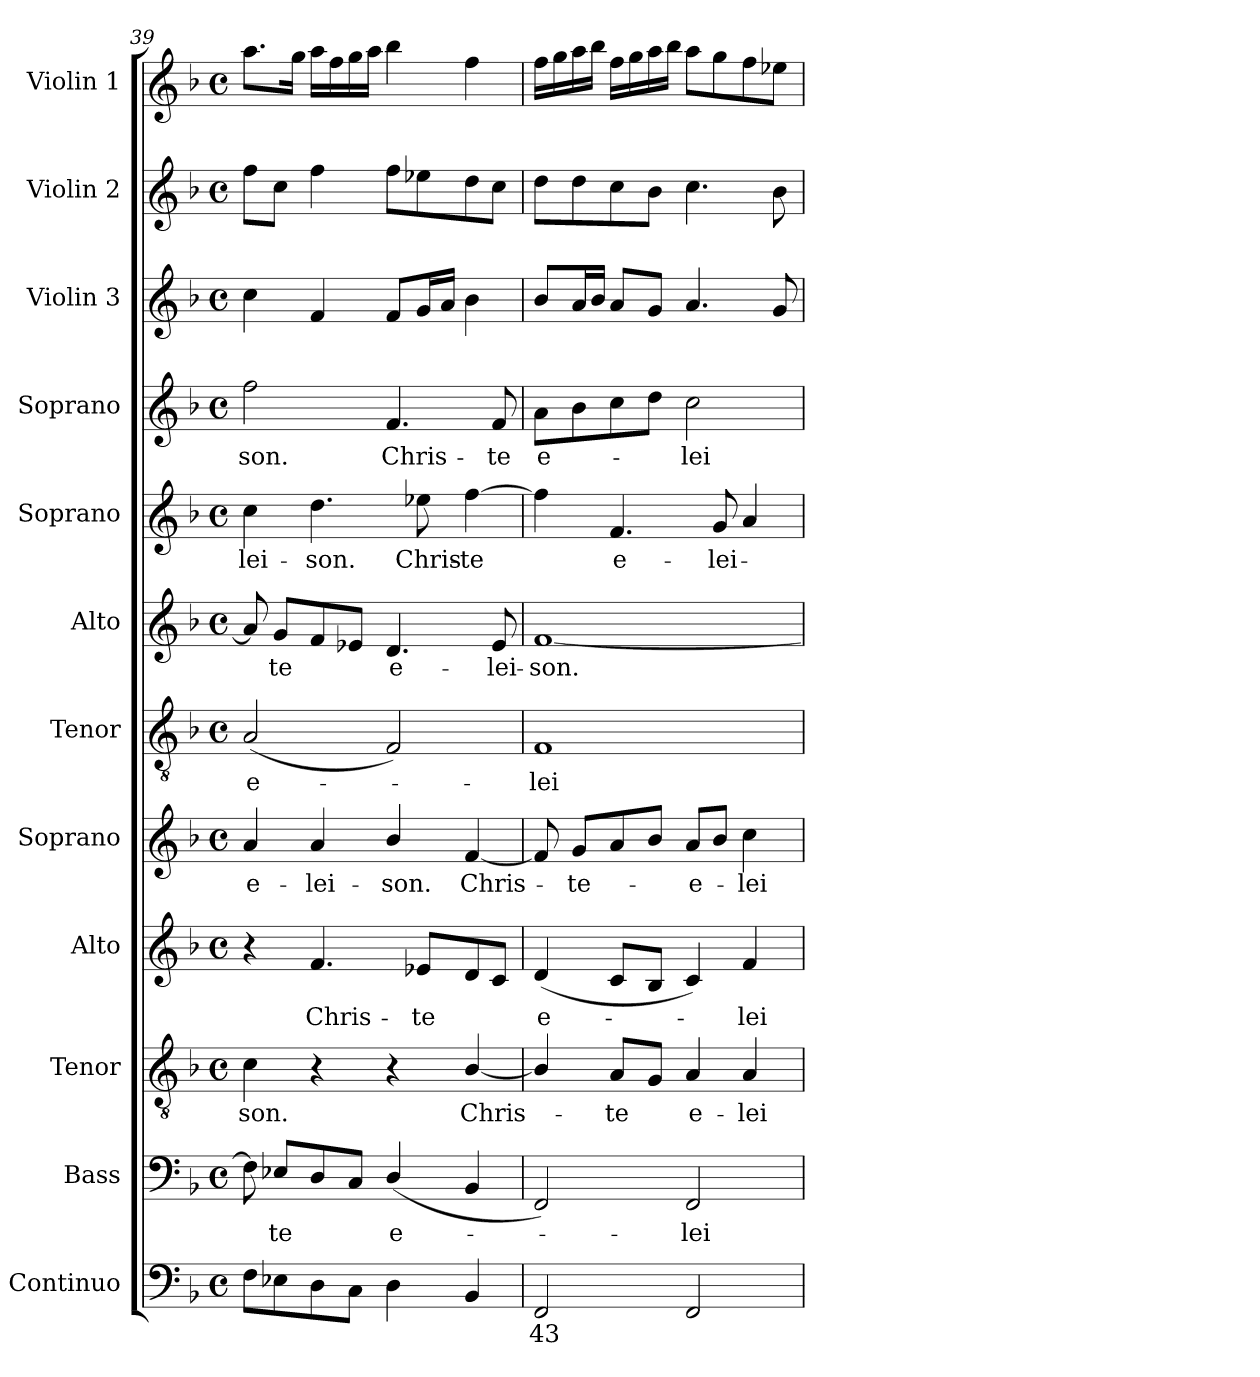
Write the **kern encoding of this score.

**kern	**text	**kern	**text	**kern	**text	**kern	**text	**kern	**text	**kern	**text	**kern	**text	**kern	**text	**kern	**text	**kern	**kern	**kern
*part12	*part12	*part11	*part11	*part10	*part10	*part9	*part9	*part8	*part8	*part7	*part7	*part6	*part6	*part5	*part5	*part4	*part4	*part3	*part2	*part1
*staff12	*staff12	*staff11	*staff11	*staff10	*staff10	*staff9	*staff9	*staff8	*staff8	*staff7	*staff7	*staff6	*staff6	*staff5	*staff5	*staff4	*staff4	*staff3	*staff2	*staff1
*I"Continuo	*	*I"Bass	*	*I"Tenor	*	*I"Alto	*	*I"Soprano	*	*I"Tenor	*	*I"Alto	*	*I"Soprano	*	*I"Soprano	*	*I"Violin 3	*I"Violin 2	*I"Violin 1
*I'Cont.	*	*I'B.	*	*I'T.	*	*I'A.	*	*I'S.	*	*I'T.	*	*I'A.	*	*I'S.	*	*I'S.	*	*I'Vln. 3	*I'Vln. 2	*I'Vln. 1
*clefF4	*	*clefF4	*	*clefGv2	*	*clefG2	*	*clefG2	*	*clefGv2	*	*clefG2	*	*clefG2	*	*clefG2	*	*clefG2	*clefG2	*clefG2
*	*	*	*	*ITrd7c12	*	*	*	*	*	*ITrd7c12	*	*	*	*	*	*	*	*	*	*
*k[b-]	*	*k[b-]	*	*k[b-]	*	*k[b-]	*	*k[b-]	*	*k[b-]	*	*k[b-]	*	*k[b-]	*	*k[b-]	*	*k[b-]	*k[b-]	*k[b-]
*F:	*	*F:	*	*F:	*	*F:	*	*F:	*	*F:	*	*F:	*	*F:	*	*F:	*	*F:	*F:	*F:
*M4/4	*	*M4/4	*	*M4/4	*	*M4/4	*	*M4/4	*	*M4/4	*	*M4/4	*	*M4/4	*	*M4/4	*	*M4/4	*M4/4	*M4/4
*met(c)	*	*met(c)	*	*met(c)	*	*met(c)	*	*met(c)	*	*met(c)	*	*met(c)	*	*met(c)	*	*met(c)	*	*met(c)	*met(c)	*met(c)
=39	=39	=39	=39	=39	=39	=39	=39	=39	=39	=39	=39	=39	=39	=39	=39	=39	=39	=39	=39	=39
!	!	!	!	!	!LO:LY:b:color=#000000	!	!	!	!	!	!	!	!	!	!	!	!	!	!	!
!	!	!	!	!	!	!	!	!	!LO:LY:b:color=#000000	!	!	!	!	!	!	!	!	!	!	!
!	!	!	!	!	!	!	!	!	!	!	!LO:LY:b:color=#000000	!	!	!	!	!	!	!	!	!
!	!	!	!	!	!	!	!	!	!	!	!	!	!	!	!LO:LY:b:color=#000000	!	!	!	!	!
!	!	!	!	!	!	!	!	!	!	!	!	!	!	!	!	!	!LO:LY:b:color=#000000	!	!	!
8Fi\L	.	8Fi\]	.	4Ci\	-son.	4r	.	4ai/	e-	(2AAi/	e-	8ai/]	.	4cci\	-lei-	2ffi\	-son.	4cci\	8ffi\L	8.aai\L
!	!	!	!LO:LY:b:color=#000000	!	!	!	!	!	!	!	!	!	!	!	!	!	!	!	!	!
!	!	!	!	!	!	!	!	!	!	!	!	!	!LO:LY:b:color=#000000	!	!	!	!	!	!	!
8E-Xi\	.	8E-Xi/L	-te	.	.	.	.	.	.	.	.	8gi/L	-te	.	.	.	.	.	8cci\J	.
.	.	.	.	.	.	.	.	.	.	.	.	.	.	.	.	.	.	.	.	16ggi\Jk
!	!	!	!	!	!	!	!LO:LY:b:color=#000000	!	!	!	!	!	!	!	!	!	!	!	!	!
!	!	!	!	!	!	!	!	!	!LO:LY:b:color=#000000	!	!	!	!	!	!	!	!	!	!	!
!	!	!	!	!	!	!	!	!	!	!	!	!	!	!	!LO:LY:b:color=#000000	!	!	!	!	!
8Di\	.	8Di/	.	4r	.	4.fi/	Chris-	4ai/	-lei-	.	.	8fi/	.	4.ddi\	-son.	.	.	4fi/	4ffi\	16aai\LL
.	.	.	.	.	.	.	.	.	.	.	.	.	.	.	.	.	.	.	.	16ffi\
8Ci\J	.	8Ci/J	.	.	.	.	.	.	.	.	.	8e-i/J	.	.	.	.	.	.	.	16ggi\
.	.	.	.	.	.	.	.	.	.	.	.	.	.	.	.	.	.	.	.	16aai\JJ
!	!	!	!LO:LY:b:color=#000000	!	!	!	!	!	!	!	!	!	!	!	!	!	!	!	!	!
!	!	!	!	!	!	!	!	!	!LO:LY:b:color=#000000	!	!	!	!	!	!	!	!	!	!	!
!	!	!	!	!	!	!	!	!	!	!	!	!	!LO:LY:b:color=#000000	!	!	!	!	!	!	!
!	!	!	!	!	!	!	!	!	!	!	!	!	!	!	!	!	!LO:LY:b:color=#000000	!	!	!
4Di\	.	(4Di/	e-	4r	.	.	.	4b-i/	-son.	2FFi/)	.	4.di/	e-	.	.	4.fi/	Chris-	8fi/L	8ffi\L	4bb-i\
!	!	!	!	!	!	!	!LO:LY:b:color=#000000	!	!	!	!	!	!	!	!	!	!	!	!	!
!	!	!	!	!	!	!	!	!	!	!	!	!	!	!	!LO:LY:b:color=#000000	!	!	!	!	!
.	.	.	.	.	.	8e-i/L	-te	.	.	.	.	.	.	8ee-i\	Chris-	.	.	16gi/L	8ee-i\	.
.	.	.	.	.	.	.	.	.	.	.	.	.	.	.	.	.	.	16ai/JJ	.	.
!	!	!	!	!	!LO:LY:b:color=#000000	!	!	!	!	!	!	!	!	!	!	!	!	!	!	!
!	!	!	!	!	!	!	!	!	!LO:LY:b:color=#000000	!	!	!	!	!	!	!	!	!	!	!
!	!	!	!	!	!	!	!	!	!	!	!	!	!	!	!LO:LY:b:color=#000000	!	!	!	!	!
4BB-i/	.	4BB-i/	.	[<4BB-i/	Chris-	8di/	.	[<4fi/	Chris-	.	.	.	.	[>4ffi\	-te	.	.	4b-i\	8ddi\	4ffi\
!	!	!	!	!	!	!	!	!	!	!	!	!	!LO:LY:b:color=#000000	!	!	!	!	!	!	!
!	!	!	!	!	!	!	!	!	!	!	!	!	!	!	!	!	!LO:LY:b:color=#000000	!	!	!
.	.	.	.	.	.	8ci/J	.	.	.	.	.	8e-i/	-lei-	.	.	8fi/	-te	.	8cci\J	.
=40	=40	=40	=40	=40	=40	=40	=40	=40	=40	=40	=40	=40	=40	=40	=40	=40	=40	=40	=40	=40
!	!LO:LY:b:color=#000000	!	!	!	!	!	!	!	!	!	!	!	!	!	!	!	!	!	!	!
!	!	!	!	!	!	!	!LO:LY:b:color=#000000	!	!	!	!	!	!	!	!	!	!	!	!	!
!	!	!	!	!	!	!	!	!	!	!	!LO:LY:b:color=#000000	!	!	!	!	!	!	!	!	!
!	!	!	!	!	!	!	!	!	!	!	!	!	!LO:LY:b:color=#000000	!	!	!	!	!	!	!
!	!	!	!	!	!	!	!	!	!	!	!	!	!	!	!	!	!LO:LY:b:color=#000000	!	!	!
2FFi/	43	2FFi/)	.	4BB-i/]	.	(4di/	e-	8fi/]	.	1FFi	-lei-	[<1fi	-son.	4ffi\]	.	8ai\L	e-	8b-i/L	8ddi\L	16ffi\LL
.	.	.	.	.	.	.	.	.	.	.	.	.	.	.	.	.	.	.	.	16ggi\
!	!	!	!	!	!	!	!	!	!LO:LY:b:color=#000000	!	!	!	!	!	!	!	!	!	!	!
.	.	.	.	.	.	.	.	8gi/L	-te-	.	.	.	.	.	.	8b-i\	.	16ai/L	8ddi\	16aai\
.	.	.	.	.	.	.	.	.	.	.	.	.	.	.	.	.	.	16b-i/JJ	.	16bb-i\JJ
!	!	!	!	!	!LO:LY:b:color=#000000	!	!	!	!	!	!	!	!	!	!	!	!	!	!	!
!	!	!	!	!	!	!	!	!	!	!	!	!	!	!	!LO:LY:b:color=#000000	!	!	!	!	!
.	.	.	.	8AAi/L	-te	8ci/L	.	8ai/	.	.	.	.	.	4.fi/	e-	8cci\	.	8ai/L	8cci\	16ffi\LL
.	.	.	.	.	.	.	.	.	.	.	.	.	.	.	.	.	.	.	.	16ggi\
.	.	.	.	8GGi/J	.	8B-i/J	.	8b-i/J	.	.	.	.	.	.	.	8ddi\J	.	8gi/J	8b-i\J	16aai\
.	.	.	.	.	.	.	.	.	.	.	.	.	.	.	.	.	.	.	.	16bb-i\JJ
!	!	!	!LO:LY:b:color=#000000	!	!	!	!	!	!	!	!	!	!	!	!	!	!	!	!	!
!	!	!	!	!	!LO:LY:b:color=#000000	!	!	!	!	!	!	!	!	!	!	!	!	!	!	!
!	!	!	!	!	!	!	!	!	!LO:LY:b:color=#000000	!	!	!	!	!	!	!	!	!	!	!
!	!	!	!	!	!	!	!	!	!	!	!	!	!	!	!	!	!LO:LY:b:color=#000000	!	!	!
2FFi/	.	2FFi/	-lei-	4AAi/	e-	4ci/)	.	8ai/L	-e-	.	.	.	.	.	.	2cci\	-lei-	4.ai/	4.cci\	8aai\L
!	!	!	!	!	!	!	!	!	!	!	!	!	!	!	!LO:LY:b:color=#000000	!	!	!	!	!
.	.	.	.	.	.	.	.	8b-i/J	.	.	.	.	.	8gi/	-lei-	.	.	.	.	8ggi\
!	!	!	!	!	!LO:LY:b:color=#000000	!	!	!	!	!	!	!	!	!	!	!	!	!	!	!
!	!	!	!	!	!	!	!LO:LY:b:color=#000000	!	!	!	!	!	!	!	!	!	!	!	!	!
!	!	!	!	!	!	!	!	!	!LO:LY:b:color=#000000	!	!	!	!	!	!	!	!	!	!	!
.	.	.	.	4AAi/	-lei-	4fi/	-lei-	4cci\	-lei-	.	.	.	.	4ai/	.	.	.	.	.	8ffi\
.	.	.	.	.	.	.	.	.	.	.	.	.	.	.	.	.	.	8gi/	8b-i\	8ee-Xi\J
=	=	=	=	=	=	=	=	=	=	=	=	=	=	=	=	=	=	=	=	=
*-	*-	*-	*-	*-	*-	*-	*-	*-	*-	*-	*-	*-	*-	*-	*-	*-	*-	*-	*-	*-
